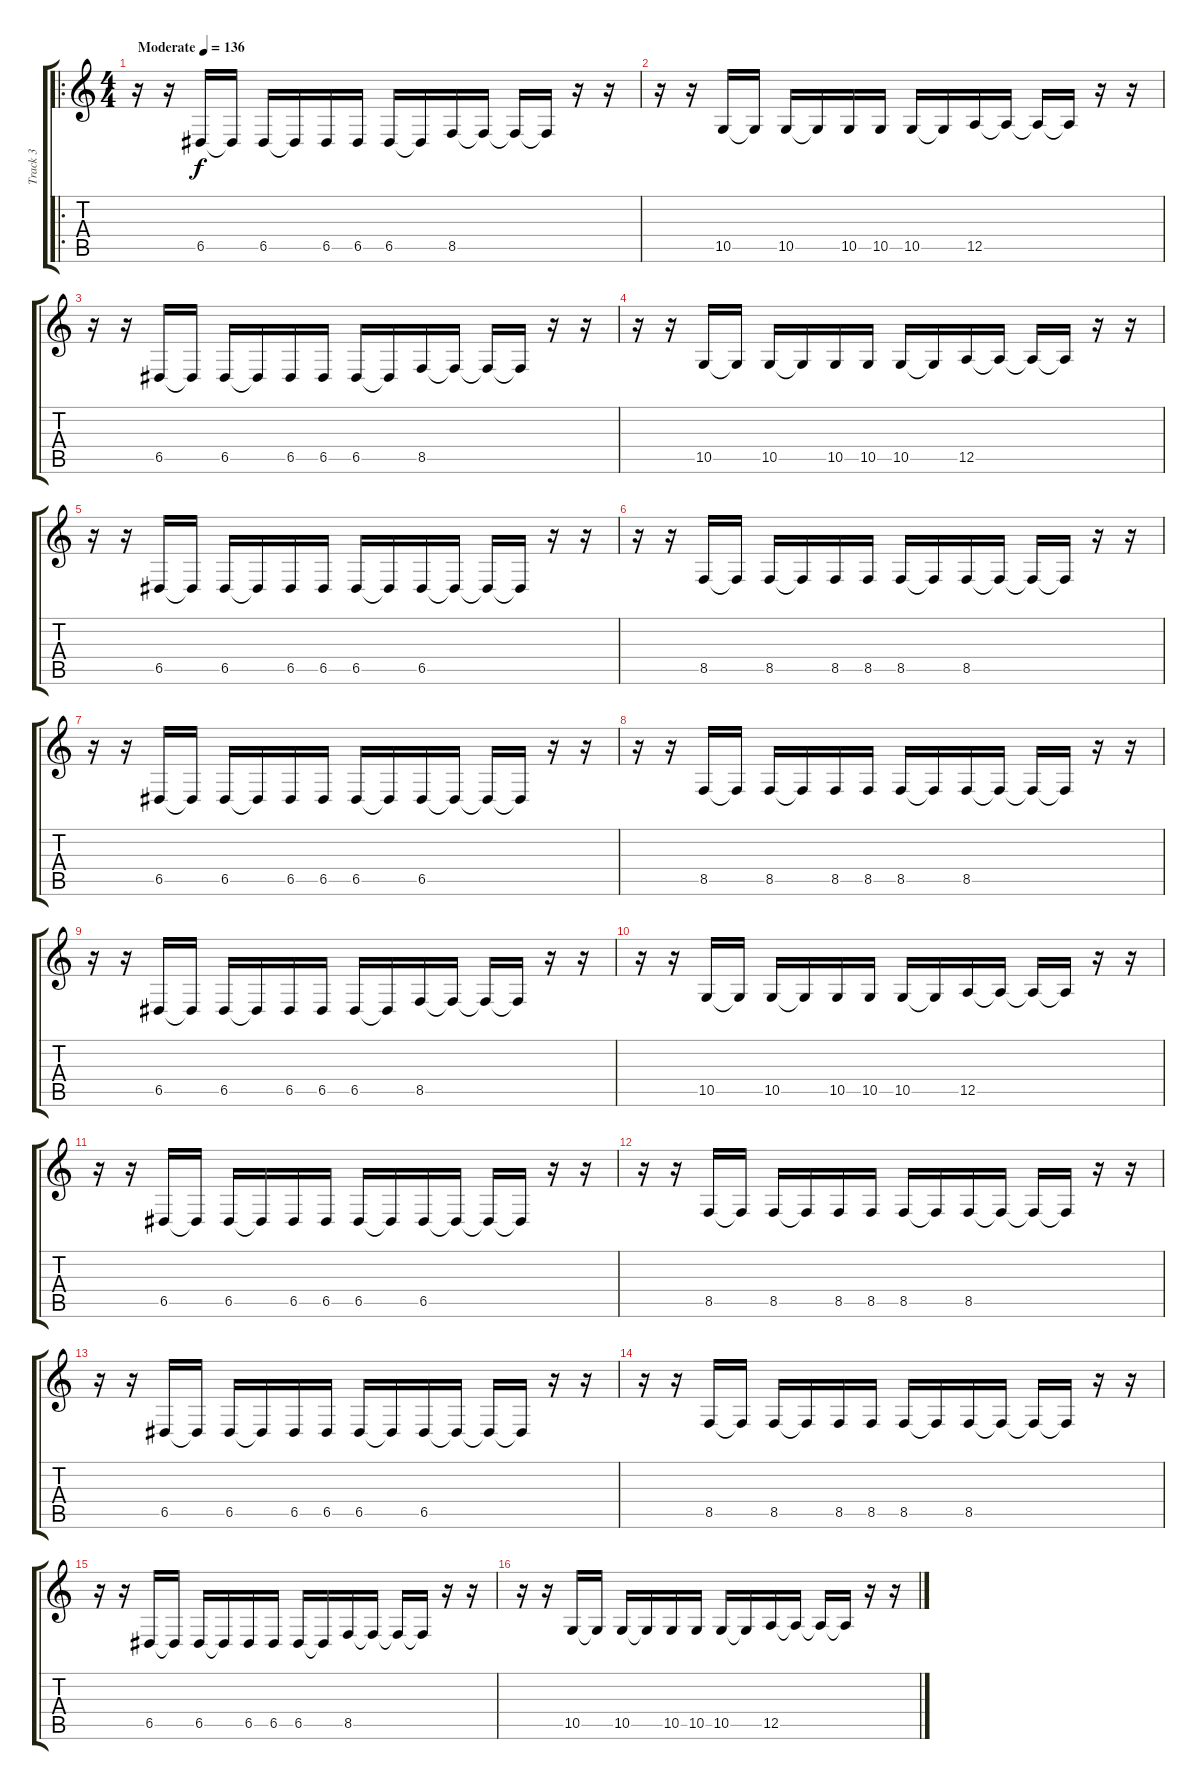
\track ("Track 3" "Track 3") {instrument lead5charang}
\staff {score tabs}
\tuning (E4 B3 G3 D3 A2 E2) {hide}
\ro
\ts (4 4)
\tempo (136 "Moderate")
\clef g2
\ks c
r.16{dy f instrument lead5charang} r.16 6.5.16 6.5{t}.16 6.5.16 6.5{t}.16 6.5.16 6.5.16 6.5.16 6.5{t}.16 8.5.16 8.5{t}.16 8.5{t}.16 8.5{t}.16 r.16 r.16 |
r.16 r.16 10.5.16 10.5{t}.16 10.5.16 10.5{t}.16 10.5.16 10.5.16 10.5.16 10.5{t}.16 12.5.16 12.5{t}.16 12.5{t}.16 12.5{t}.16 r.16 r.16 |
r.16 r.16 6.5.16 6.5{t}.16 6.5.16 6.5{t}.16 6.5.16 6.5.16 6.5.16 6.5{t}.16 8.5.16 8.5{t}.16 8.5{t}.16 8.5{t}.16 r.16 r.16 |
r.16 r.16 10.5.16 10.5{t}.16 10.5.16 10.5{t}.16 10.5.16 10.5.16 10.5.16 10.5{t}.16 12.5.16 12.5{t}.16 12.5{t}.16 12.5{t}.16 r.16 r.16 |
r.16 r.16 6.5.16 6.5{t}.16 6.5.16 6.5{t}.16 6.5.16 6.5.16 6.5.16 6.5{t}.16 6.5.16 6.5{t}.16 6.5{t}.16 6.5{t}.16 r.16 r.16 |
r.16 r.16 8.5.16 8.5{t}.16 8.5.16 8.5{t}.16 8.5.16 8.5.16 8.5.16 8.5{t}.16 8.5.16 8.5{t}.16 8.5{t}.16 8.5{t}.16 r.16 r.16 |
r.16 r.16 6.5.16 6.5{t}.16 6.5.16 6.5{t}.16 6.5.16 6.5.16 6.5.16 6.5{t}.16 6.5.16 6.5{t}.16 6.5{t}.16 6.5{t}.16 r.16 r.16 |
r.16 r.16 8.5.16 8.5{t}.16 8.5.16 8.5{t}.16 8.5.16 8.5.16 8.5.16 8.5{t}.16 8.5.16 8.5{t}.16 8.5{t}.16 8.5{t}.16 r.16 r.16 |
r.16 r.16 6.5.16 6.5{t}.16 6.5.16 6.5{t}.16 6.5.16 6.5.16 6.5.16 6.5{t}.16 8.5.16 8.5{t}.16 8.5{t}.16 8.5{t}.16 r.16 r.16 |
r.16 r.16 10.5.16 10.5{t}.16 10.5.16 10.5{t}.16 10.5.16 10.5.16 10.5.16 10.5{t}.16 12.5.16 12.5{t}.16 12.5{t}.16 12.5{t}.16 r.16 r.16 |
r.16 r.16 6.5.16 6.5{t}.16 6.5.16 6.5{t}.16 6.5.16 6.5.16 6.5.16 6.5{t}.16 6.5.16 6.5{t}.16 6.5{t}.16 6.5{t}.16 r.16 r.16 |
r.16 r.16 8.5.16 8.5{t}.16 8.5.16 8.5{t}.16 8.5.16 8.5.16 8.5.16 8.5{t}.16 8.5.16 8.5{t}.16 8.5{t}.16 8.5{t}.16 r.16 r.16 |
r.16 r.16 6.5.16 6.5{t}.16 6.5.16 6.5{t}.16 6.5.16 6.5.16 6.5.16 6.5{t}.16 6.5.16 6.5{t}.16 6.5{t}.16 6.5{t}.16 r.16 r.16 |
r.16 r.16 8.5.16 8.5{t}.16 8.5.16 8.5{t}.16 8.5.16 8.5.16 8.5.16 8.5{t}.16 8.5.16 8.5{t}.16 8.5{t}.16 8.5{t}.16 r.16 r.16 |
r.16 r.16 6.5.16 6.5{t}.16 6.5.16 6.5{t}.16 6.5.16 6.5.16 6.5.16 6.5{t}.16 8.5.16 8.5{t}.16 8.5{t}.16 8.5{t}.16 r.16 r.16 |
r.16 r.16 10.5.16 10.5{t}.16 10.5.16 10.5{t}.16 10.5.16 10.5.16 10.5.16 10.5{t}.16 12.5.16 12.5{t}.16 12.5{t}.16 12.5{t}.16 r.16 r.16
